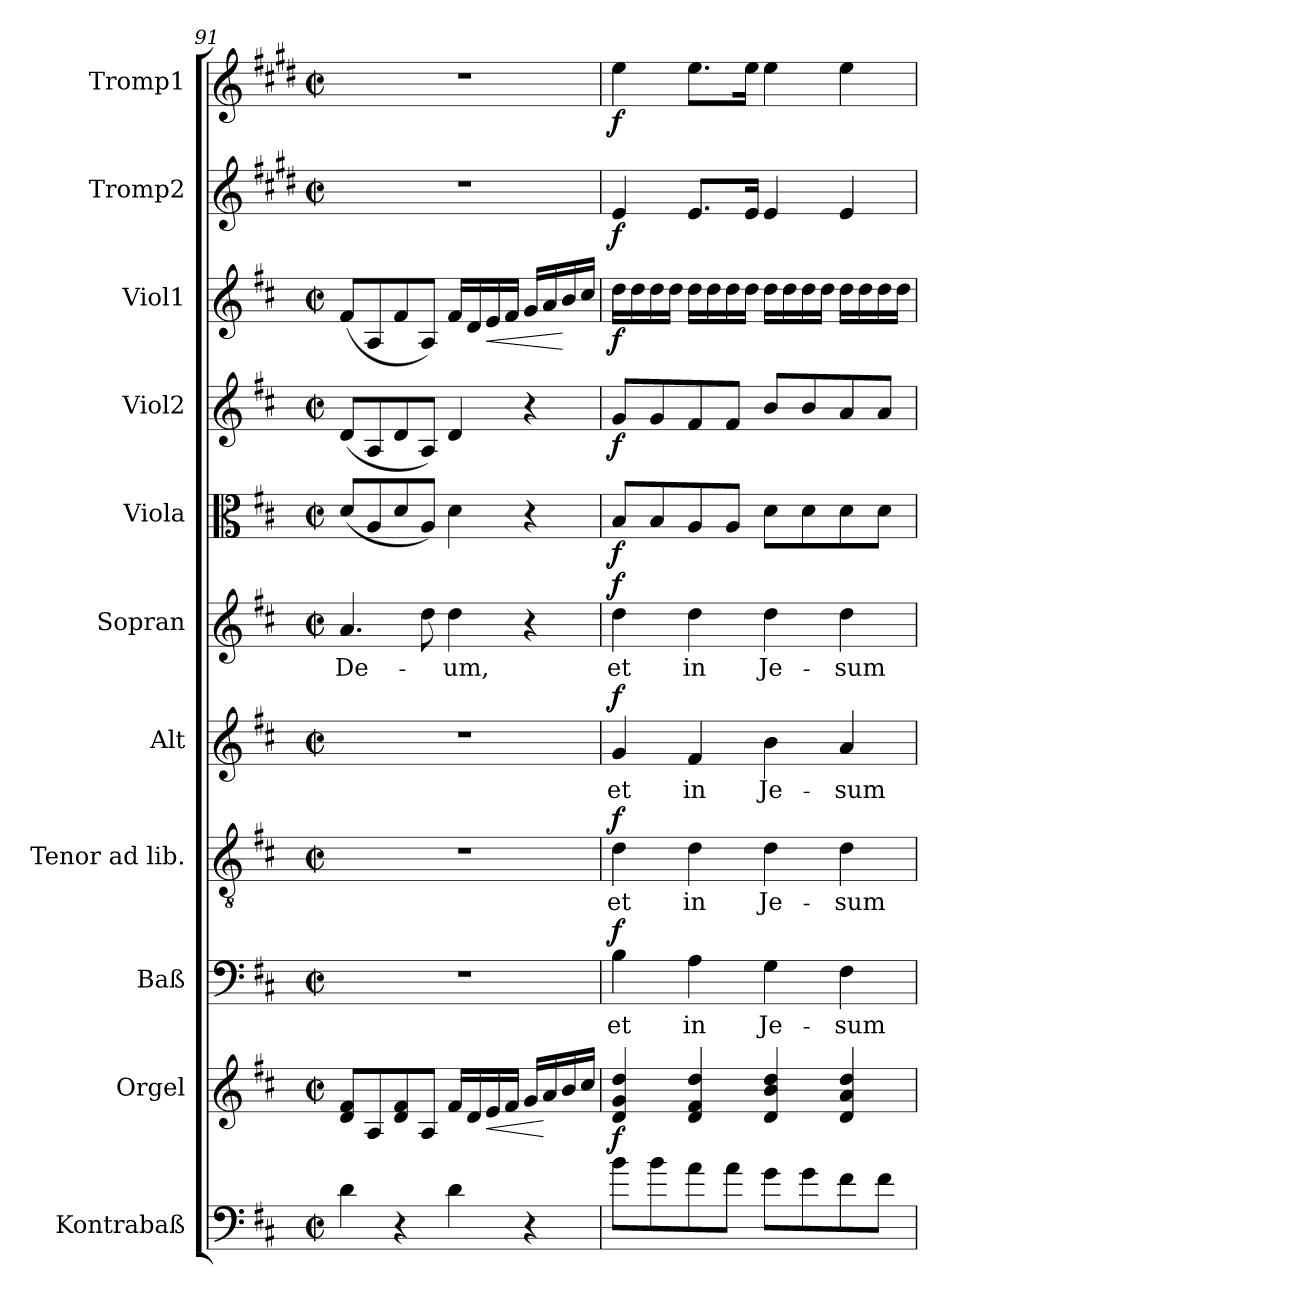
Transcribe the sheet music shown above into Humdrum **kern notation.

**kern	**dynam	**kern	**dynam	**kern	**text	**dynam	**kern	**text	**dynam	**kern	**text	**dynam	**kern	**text	**dynam	**kern	**dynam	**kern	**dynam	**kern	**dynam	**kern	**dynam	**kern	**dynam
*part11	*part11	*part10	*part10	*part9	*part9	*part9	*part8	*part8	*part8	*part7	*part7	*part7	*part6	*part6	*part6	*part5	*part5	*part4	*part4	*part3	*part3	*part2	*part2	*part1	*part1
*staff11	*staff11	*staff10	*staff10	*staff9	*staff9	*staff9	*staff8	*staff8	*staff8	*staff7	*staff7	*staff7	*staff6	*staff6	*staff6	*staff5	*staff5	*staff4	*staff4	*staff3	*staff3	*staff2	*staff2	*staff1	*staff1
*I"Kontrabaß	*	*I"Orgel	*	*I"Baß	*	*	*I"Tenor ad lib.	*	*	*I"Alt	*	*	*I"Sopran	*	*	*I"Viola	*	*I"Viol2	*	*I"Viol1	*	*I"Tromp2	*	*I"Tromp1	*
*	*	*	*	*	*	*	*	*	*	*	*	*	*	*	*	*I'Vla	*	*	*	*	*	*	*	*	*
*clefF4	*	*clefG2	*	*clefF4	*	*	*clefGv2	*	*	*clefG2	*	*	*clefG2	*	*	*clefC3	*	*clefG2	*	*clefG2	*	*clefG2	*	*clefG2	*
*ITrd7c12	*	*	*	*	*	*	*	*	*	*	*	*	*	*	*	*	*	*	*	*	*	*ITrd1c2	*	*ITrd1c2	*
*k[f#c#]	*	*k[f#c#]	*	*k[f#c#]	*	*	*k[f#c#]	*	*	*k[f#c#]	*	*	*k[f#c#]	*	*	*k[f#c#]	*	*k[f#c#]	*	*k[f#c#]	*	*k[f#c#]	*	*k[f#c#]	*
*D:	*	*D:	*	*D:	*	*	*D:	*	*	*D:	*	*	*D:	*	*	*D:	*	*D:	*	*D:	*	*D:	*	*D:	*
*M2/2	*	*M2/2	*	*M2/2	*	*	*M2/2	*	*	*M2/2	*	*	*M2/2	*	*	*M2/2	*	*M2/2	*	*M2/2	*	*M2/2	*	*M2/2	*
*met(c|)	*	*met(c|)	*	*met(c|)	*	*	*met(c|)	*	*	*met(c|)	*	*	*met(c|)	*	*	*met(c|)	*	*met(c|)	*	*met(c|)	*	*met(c|)	*	*met(c|)	*
=91	=91	=91	=91	=91	=91	=91	=91	=91	=91	=91	=91	=91	=91	=91	=91	=91	=91	=91	=91	=91	=91	=91	=91	=91	=91
!	!	!	!	!	!	!	!	!	!	!	!	!	!	!LO:LY:b	!	!	!	!	!	!	!	!	!	!	!
4D\	.	8d/ 8f#/L	.	1r	.	.	1r	.	.	1r	.	.	4.a/	De-	.	(<8d/L	.	(<8d/L	.	(<8f#/L	.	1r	.	1r	.
.	.	8A/	.	.	.	.	.	.	.	.	.	.	.	.	.	8A/	.	8A/	.	8A/	.	.	.	.	.
4r	.	8d/ 8f#/	.	.	.	.	.	.	.	.	.	.	.	.	.	8d/	.	8d/	.	8f#/	.	.	.	.	.
.	.	8A/J	.	.	.	.	.	.	.	.	.	.	8dd\	.	.	8A/J)	.	8A/J)	.	8A/J)	.	.	.	.	.
!	!	!	!	!	!	!	!	!	!	!	!	!	!	!LO:LY:b	!	!	!	!	!	!	!	!	!	!	!
4D\	.	16f#/LL	.	.	.	.	.	.	.	.	.	.	4dd\	-um,	.	4d\	.	4d/	.	16f#/LL	.	.	.	.	.
.	.	16d/	.	.	.	.	.	.	.	.	.	.	.	.	.	.	.	.	.	16d/	.	.	.	.	.
!	!	!	!LO:HP:b	!	!	!	!	!	!	!	!	!	!	!	!	!	!	!	!	!	!LO:HP:b	!	!	!	!
.	.	16e/	<	.	.	.	.	.	.	.	.	.	.	.	.	.	.	.	.	16e/	<	.	.	.	.
.	.	16f#/JJ	.	.	.	.	.	.	.	.	.	.	.	.	.	.	.	.	.	16f#/JJ	.	.	.	.	.
4r	.	16g/LL	.	.	.	.	.	.	.	.	.	.	4r	.	.	4r	.	4r	.	16g/LL	.	.	.	.	.
.	.	16a/	[	.	.	.	.	.	.	.	.	.	.	.	.	.	.	.	.	16a/	.	.	.	.	.
.	.	16b/	.	.	.	.	.	.	.	.	.	.	.	.	.	.	.	.	.	16b/	[	.	.	.	.
.	.	16cc#/JJ	.	.	.	.	.	.	.	.	.	.	.	.	.	.	.	.	.	16cc#/JJ	.	.	.	.	.
=92	=92	=92	=92	=92	=92	=92	=92	=92	=92	=92	=92	=92	=92	=92	=92	=92	=92	=92	=92	=92	=92	=92	=92	=92	=92
!	!LO:DY:a	!	!	!	!LO:LY:b	!LO:DY:a	!	!LO:LY:b	!LO:DY:a	!	!LO:LY:b	!LO:DY:a	!	!LO:LY:b	!LO:DY:a	!	!LO:DY:b	!	!LO:DY:b	!	!LO:DY:b	!	!LO:DY:b	!	!LO:DY:b
8B\L	f	4d/ 4g/ 4dd/	.	4B\	et	f	4d\	et	f	4g/	et	f	4dd\	et	f	8B/L	f	8g/L	f	16dd\LL	f	4d/	f	4dd\	f
.	.	.	.	.	.	.	.	.	.	.	.	.	.	.	.	.	.	.	.	16dd\	.	.	.	.	.
8B\	.	.	.	.	.	.	.	.	.	.	.	.	.	.	.	8B/	.	8g/	.	16dd\	.	.	.	.	.
.	.	.	.	.	.	.	.	.	.	.	.	.	.	.	.	.	.	.	.	16dd\JJ	.	.	.	.	.
!	!	!	!	!	!LO:LY:b	!	!	!LO:LY:b	!	!	!LO:LY:b	!	!	!LO:LY:b	!	!	!	!	!	!	!	!	!	!	!
8A\	.	4d/ 4f#/ 4dd/	.	4A\	in	.	4d\	in	.	4f#/	in	.	4dd\	in	.	8A/	.	8f#/	.	16dd\LL	.	8.d/L	.	8.dd\L	.
.	.	.	.	.	.	.	.	.	.	.	.	.	.	.	.	.	.	.	.	16dd\	.	.	.	.	.
8A\J	.	.	.	.	.	.	.	.	.	.	.	.	.	.	.	8A/J	.	8f#/J	.	16dd\	.	.	.	.	.
.	.	.	.	.	.	.	.	.	.	.	.	.	.	.	.	.	.	.	.	16dd\JJ	.	16d/Jk	.	16dd\Jk	.
!	!	!	!	!	!LO:LY:b	!	!	!LO:LY:b	!	!	!LO:LY:b	!	!	!LO:LY:b	!	!	!	!	!	!	!	!	!	!	!
8G\L	.	4d/ 4b/ 4dd/	.	4G\	Je-	.	4d\	Je-	.	4b\	Je-	.	4dd\	Je-	.	8d\L	.	8b/L	.	16dd\LL	.	4d/	.	4dd\	.
.	.	.	.	.	.	.	.	.	.	.	.	.	.	.	.	.	.	.	.	16dd\	.	.	.	.	.
8G\	.	.	.	.	.	.	.	.	.	.	.	.	.	.	.	8d\	.	8b/	.	16dd\	.	.	.	.	.
.	.	.	.	.	.	.	.	.	.	.	.	.	.	.	.	.	.	.	.	16dd\JJ	.	.	.	.	.
!	!	!	!	!	!LO:LY:b	!	!	!LO:LY:b	!	!	!LO:LY:b	!	!	!LO:LY:b	!	!	!	!	!	!	!	!	!	!	!
8F#\	.	4d/ 4a/ 4dd/	.	4F#\	-sum	.	4d\	-sum	.	4a/	-sum	.	4dd\	-sum	.	8d\	.	8a/	.	16dd\LL	.	4d/	.	4dd\	.
.	.	.	.	.	.	.	.	.	.	.	.	.	.	.	.	.	.	.	.	16dd\	.	.	.	.	.
8F#\J	.	.	.	.	.	.	.	.	.	.	.	.	.	.	.	8d\J	.	8a/J	.	16dd\	.	.	.	.	.
.	.	.	.	.	.	.	.	.	.	.	.	.	.	.	.	.	.	.	.	16dd\JJ	.	.	.	.	.
=	=	=	=	=	=	=	=	=	=	=	=	=	=	=	=	=	=	=	=	=	=	=	=	=	=
*-	*-	*-	*-	*-	*-	*-	*-	*-	*-	*-	*-	*-	*-	*-	*-	*-	*-	*-	*-	*-	*-	*-	*-	*-	*-
